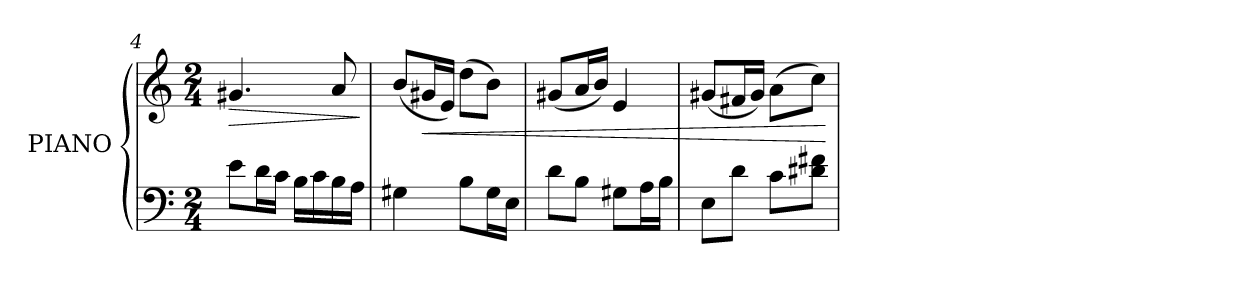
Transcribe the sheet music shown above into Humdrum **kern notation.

**kern	**kern	**dynam
*part1	*part1	*part1
*staff2	*staff1	*staff1/2
*I"PIANO	*	*
*I'Pno.	*	*
*clefF4	*clefG2	*
*k[]	*k[]	*
*M2/4	*M2/4	*
=4	=4	=4
!	!	!LO:HP:b
8e\L	4.g#X/	>
16d\L	.	.
16c\JJ	.	.
16B\LL	.	.
16c\	.	.
16B\	8a/	.
16A\JJ	.	.
.	.	]
=5	=5	=5
4G#X\	(<8b/L	.
!	!	!LO:HP:b
.	16g#X/L	<
.	16e/JJ)	.
8B\L	(>8dd\L	.
16G#\L	8b\J)	.
16E\JJ	.	.
!!LO:LB:g=z
=6	=6	=6
8d\L	(<8g#X/L	.
8B\J	16a/L	.
.	16b/JJ)	.
8G#X\L	4e/	.
16A\L	.	.
16B\JJ	.	.
=7	=7	=7
8E\L	(<8g#X/L	.
8d\J	16f#X/L	.
.	16g#/JJ)	.
8c\L	(>8a\L	.
8d#X\ 8f#X\J	8cc\J)	.
.	.	[
=	=	=
*-	*-	*-
